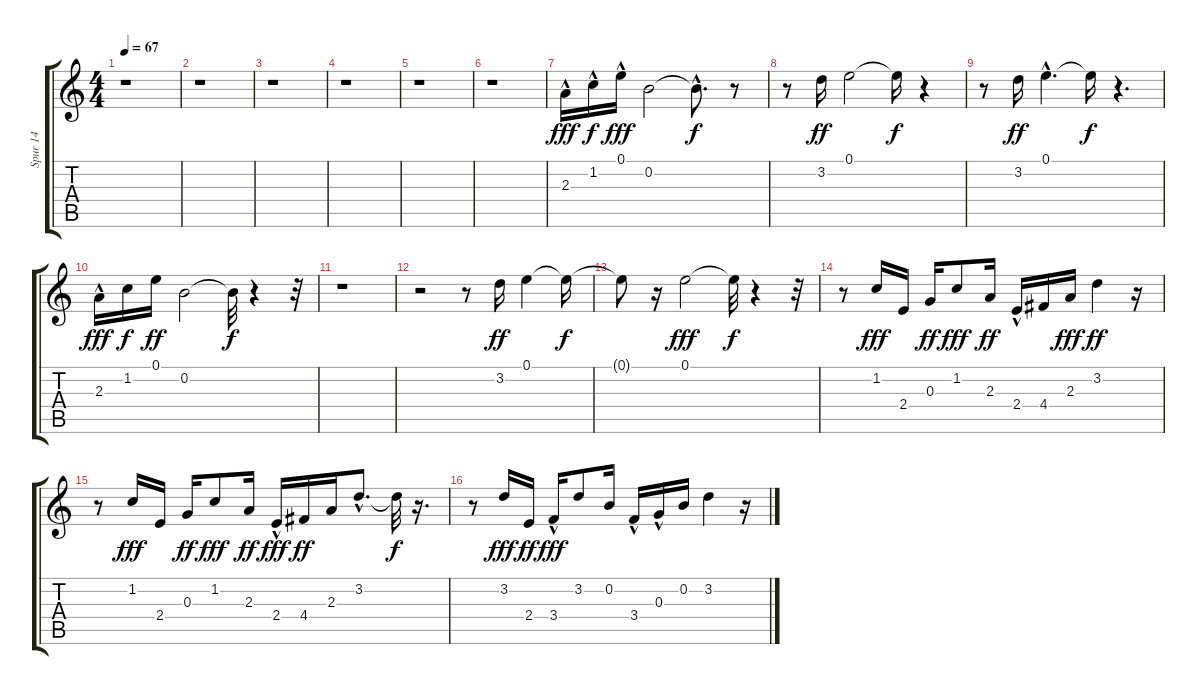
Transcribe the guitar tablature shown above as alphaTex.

\track ("Spur 14" "Spur 14") {instrument electricguitarmuted}
\staff {score tabs}
\tuning (E4 B3 G3 D3 A2 E2) {hide}
\ts (4 4)
\tempo 67
\clef g2
\ks c
r.1{dy fff instrument electricguitarmuted} |
r.1 |
r.1 |
r.1 |
r.1 |
r.1 |
2.3{hac}.16 1.2{hac}.16{dy f} 0.1{hac}.16{dy fff} 0.2.2 0.2{hac t}.8{d dy f} r.8 |
r.8 3.2.16{dy ff} 0.1.2 0.1{t}.16{dy f} r.4 |
r.8 3.2.16{dy ff} 0.1{hac}.4{d} 0.1{t}.16{dy f} r.4{d} |
2.3{hac}.16{dy fff} 1.2.16{dy f} 0.1.16{dy ff} 0.2.2 0.2{t}.32{dy f} r.4 r.32 |
r.1 |
r.2 r.8 3.2.16{dy ff} 0.1.4 0.1{t}.16{dy f} |
0.1{t}.8 r.16 0.1.2{dy fff} 0.1{t}.32{dy f} r.4 r.32 |
r.8 1.2.16{dy fff} 2.4.16 0.3.16{dy ff} 1.2.8{dy fff} 2.3.16{dy ff} 2.4{hac}.16 4.4.16 2.3.16{dy fff} 3.2.4{dy ff} r.16 |
r.8 1.2.16{dy fff} 2.4.16 0.3.16{dy ff} 1.2.8{dy fff} 2.3.16{dy ff} 2.4{hac}.16{dy fff} 4.4.16{dy ff} 2.3.16 3.2{hac}.8{d} 3.2{t}.32{dy f} r.16{d} |
r.8 3.2.16{dy fff} 2.4.16{dy ff} 3.4{hac}.16{dy fff} 3.2.8 0.2.16 3.4{hac}.16 0.3{hac}.16 0.2.16 3.2.4 r.16
